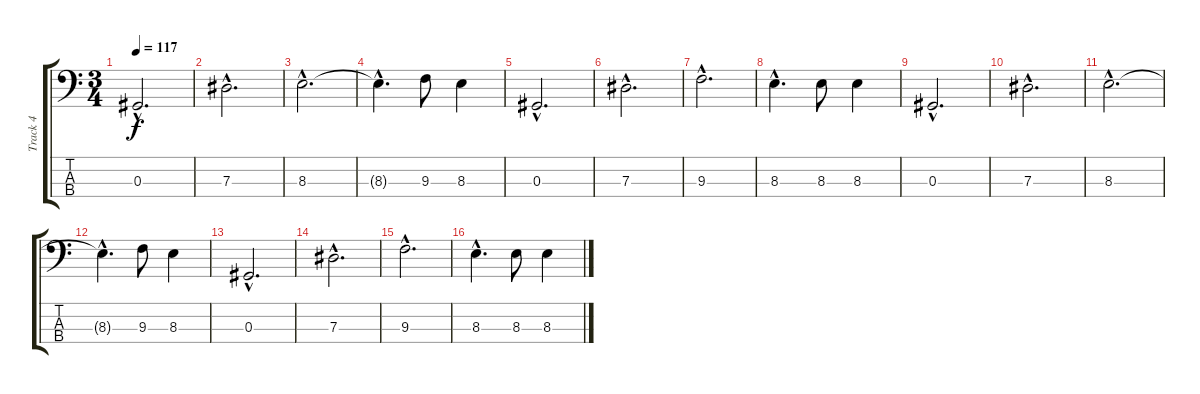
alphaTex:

\track ("Track 4" "Track 4") {instrument electricbasspick}
\staff {score tabs}
\tuning (Gb2 Db2 Ab1 Eb1) {hide}
\ts (3 4)
\tempo 117
\clef f4
\ks c
0.3{hac}.2{d dy f} |
7.3{hac}.2{d} |
8.3{hac}.2{d} |
8.3{hac t}.4{d} 9.3.8 8.3.4 |
0.3{hac}.2{d} |
7.3{hac}.2{d} |
9.3{hac}.2{d} |
8.3{hac}.4{d} 8.3.8 8.3.4 |
0.3{hac}.2{d} |
7.3{hac}.2{d} |
8.3{hac}.2{d} |
8.3{hac t}.4{d} 9.3.8 8.3.4 |
0.3{hac}.2{d} |
7.3{hac}.2{d} |
9.3{hac}.2{d} |
8.3{hac}.4{d} 8.3.8 8.3.4
